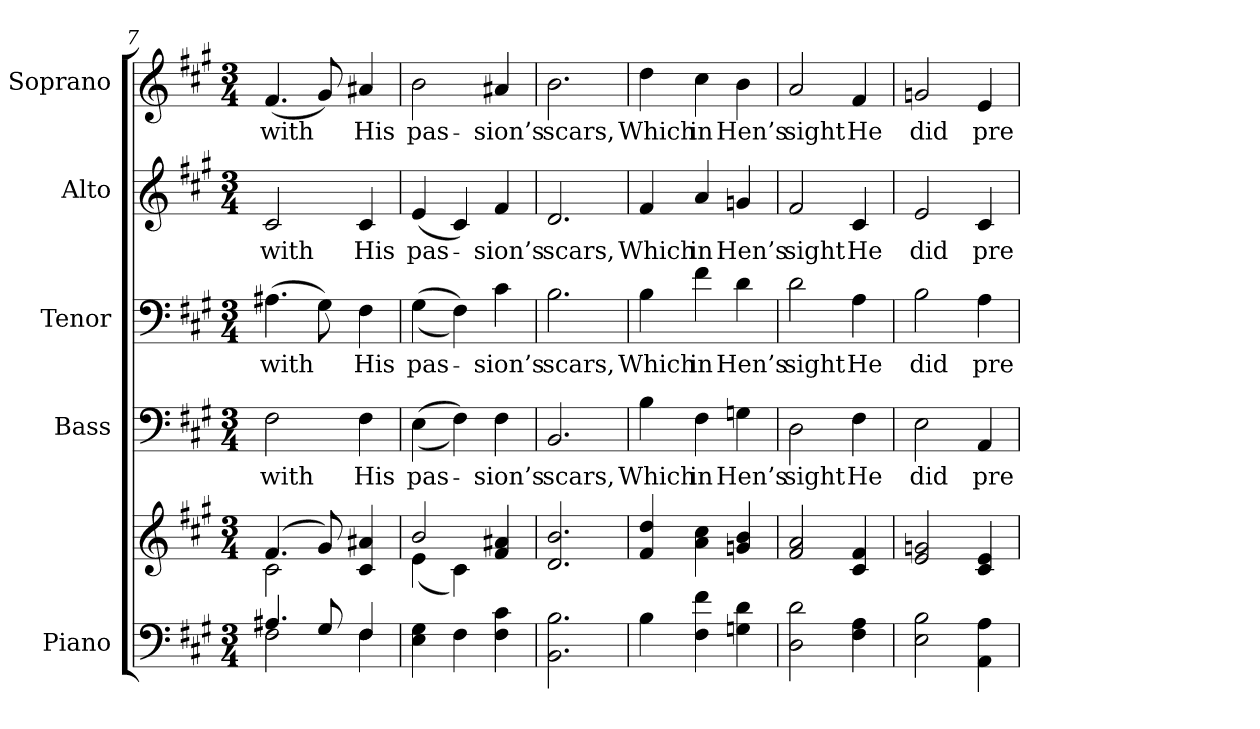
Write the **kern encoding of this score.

**kern	**kern	**kern	**text	**kern	**text	**kern	**text	**kern	**text
*part5	*part5	*part4	*part4	*part3	*part3	*part2	*part2	*part1	*part1
*staff6	*staff5	*staff4	*staff4	*staff3	*staff3	*staff2	*staff2	*staff1	*staff1
*I"Piano	*	*I"Bass	*	*I"Tenor	*	*I"Alto	*	*I"Soprano	*
*I'Pno.	*	*I'B.	*	*I'T.	*	*I'A.	*	*I'S.	*
!!LO:PB:g=z
*clefF4	*clefG2	*clefF4	*	*clefF4	*	*clefG2	*	*clefG2	*
*k[f#c#g#]	*k[f#c#g#]	*k[f#c#g#]	*	*k[f#c#g#]	*	*k[f#c#g#]	*	*k[f#c#g#]	*
*A:	*A:	*A:	*	*A:	*	*A:	*	*A:	*
*M3/4	*M3/4	*M3/4	*	*M3/4	*	*M3/4	*	*M3/4	*
=7	=7	=7	=7	=7	=7	=7	=7	=7	=7
*^	*^	*	*	*	*	*	*	*	*
!	!	!	!	!	!LO:LY:b:color=#000000	!	!	!	!	!	!
!	!	!	!	!	!	!	!LO:LY:b:color=#000000	!	!	!	!
!	!	!	!	!	!	!	!	!	!LO:LY:b:color=#000000	!	!
!	!	!	!	!	!	!	!	!	!	!	!LO:LY:b:color=#000000
4.A#Xi/	2F#i\	(4.f#i/	2c#i\	2F#i\	with	(4.A#Xi\	with	2c#i/	with	(4.f#i/	with
8G#i/	.	8g#i/)	.	.	.	8G#i\)	.	.	.	8g#i/)	.
!	!	!	!	!	!LO:LY:b:color=#000000	!	!	!	!	!	!
!	!	!	!	!	!	!	!LO:LY:b:color=#000000	!	!	!	!
!	!	!	!	!	!	!	!	!	!LO:LY:b:color=#000000	!	!
!	!	!	!	!	!	!	!	!	!	!	!LO:LY:b:color=#000000
4F#i/	4F#i\	4c#i/ 4a#Xi	4ryy	4F#i\	His	4F#i\	His	4c#i/	His	4a#Xi/	His
*v	*v	*	*	*	*	*	*	*	*	*	*
=8	=8	=8	=8	=8	=8	=8	=8	=8	=8	=8
*^	*	*	*	*	*	*	*	*	*	*
!	!	!	!	!	!LO:LY:b:color=#000000	!	!	!	!	!	!
*v	*v	*	*	*	*	*	*	*	*	*	*
*^	*	*	*	*	*	*	*	*	*	*
!	!	!	!	!	!	!	!LO:LY:b:color=#000000	!	!	!	!
*v	*v	*	*	*	*	*	*	*	*	*	*
*^	*	*	*	*	*	*	*	*	*	*
!	!	!	!	!	!	!	!	!	!LO:LY:b:color=#000000	!	!
*v	*v	*	*	*	*	*	*	*	*	*	*
*^	*	*	*	*	*	*	*	*	*	*
!	!	!	!	!	!	!	!	!	!	!	!LO:LY:b:color=#000000
*v	*v	*	*	*	*	*	*	*	*	*	*
4Ei\ 4G#i	2bi/	(4ei\	((4Ei\	pas-	((4G#i\	pas-	(4ei/	pas-	2bi\	pas-
4F#i\	.	4c#i\)	4F#i\))	.	4F#i\))	.	4c#i/)	.	.	.
!	!	!	!	!LO:LY:b:color=#000000	!	!	!	!	!	!
!	!	!	!	!	!	!LO:LY:b:color=#000000	!	!	!	!
!	!	!	!	!	!	!	!	!LO:LY:b:color=#000000	!	!
!	!	!	!	!	!	!	!	!	!	!LO:LY:b:color=#000000
4F#i\ 4c#i	4f#i/ 4a#Xi	4ryy	4F#i\	-sion’s	4c#i\	-sion’s	4f#i/	-sion’s	4a#Xi/	-sion’s
*	*v	*v	*	*	*	*	*	*	*	*
=9	=9	=9	=9	=9	=9	=9	=9	=9	=9
*	*^	*	*	*	*	*	*	*	*
!	!	!	!	!LO:LY:b:color=#000000	!	!	!	!	!	!
*	*v	*v	*	*	*	*	*	*	*	*
*	*^	*	*	*	*	*	*	*	*
!	!	!	!	!	!	!LO:LY:b:color=#000000	!	!	!	!
*	*v	*v	*	*	*	*	*	*	*	*
*	*^	*	*	*	*	*	*	*	*
!	!	!	!	!	!	!	!	!LO:LY:b:color=#000000	!	!
*	*v	*v	*	*	*	*	*	*	*	*
*	*^	*	*	*	*	*	*	*	*
!	!	!	!	!	!	!	!	!	!	!LO:LY:b:color=#000000
*	*v	*v	*	*	*	*	*	*	*	*
2.BBi\ 2.Bi	2.di/ 2.bi	2.BBi/	scars,	2.Bi\	scars,	2.di/	scars,	2.bi\	scars,
!!LO:PB:g=z
=10	=10	=10	=10	=10	=10	=10	=10	=10	=10
!	!	!	!LO:LY:b:color=#000000	!	!	!	!	!	!
!	!	!	!	!	!LO:LY:b:color=#000000	!	!	!	!
!	!	!	!	!	!	!	!LO:LY:b:color=#000000	!	!
!	!	!	!	!	!	!	!	!	!LO:LY:b:color=#000000
4Bi\	4f#i/ 4ddi	4Bi\	Which	4Bi\	Which	4f#i/	Which	4ddi\	Which
!	!	!	!LO:LY:b:color=#000000	!	!	!	!	!	!
!	!	!	!	!	!LO:LY:b:color=#000000	!	!	!	!
!	!	!	!	!	!	!	!LO:LY:b:color=#000000	!	!
!	!	!	!	!	!	!	!	!	!LO:LY:b:color=#000000
4F#i\ 4f#i	4ai\ 4cc#i	4F#i\	in	4f#i\	in	4ai/	in	4cc#i\	in
!	!	!	!LO:LY:b:color=#000000	!	!	!	!	!	!
!	!	!	!	!	!LO:LY:b:color=#000000	!	!	!	!
!	!	!	!	!	!	!	!LO:LY:b:color=#000000	!	!
!	!	!	!	!	!	!	!	!	!LO:LY:b:color=#000000
4Gni\ 4di	4gni/ 4bi	4Gni\	Hen’s	4di\	Hen’s	4gni/	Hen’s	4bi\	Hen’s
=11	=11	=11	=11	=11	=11	=11	=11	=11	=11
!	!	!	!LO:LY:b:color=#000000	!	!	!	!	!	!
!	!	!	!	!	!LO:LY:b:color=#000000	!	!	!	!
!	!	!	!	!	!	!	!LO:LY:b:color=#000000	!	!
!	!	!	!	!	!	!	!	!	!LO:LY:b:color=#000000
2Di\ 2di	2f#i/ 2ai	2Di\	sight	2di\	sight	2f#i/	sight	2ai/	sight
!	!	!	!LO:LY:b:color=#000000	!	!	!	!	!	!
!	!	!	!	!	!LO:LY:b:color=#000000	!	!	!	!
!	!	!	!	!	!	!	!LO:LY:b:color=#000000	!	!
!	!	!	!	!	!	!	!	!	!LO:LY:b:color=#000000
4F#i\ 4Ai	4c#i/ 4f#i	4F#i\	He	4Ai\	He	4c#i/	He	4f#i/	He
=12	=12	=12	=12	=12	=12	=12	=12	=12	=12
!	!	!	!LO:LY:b:color=#000000	!	!	!	!	!	!
!	!	!	!	!	!LO:LY:b:color=#000000	!	!	!	!
!	!	!	!	!	!	!	!LO:LY:b:color=#000000	!	!
!	!	!	!	!	!	!	!	!	!LO:LY:b:color=#000000
2Ei\ 2Bi	2ei/ 2gni	2Ei\	did	2Bi\	did	2ei/	did	2gni/	did
!	!	!	!LO:LY:b:color=#000000	!	!	!	!	!	!
!	!	!	!	!	!LO:LY:b:color=#000000	!	!	!	!
!	!	!	!	!	!	!	!LO:LY:b:color=#000000	!	!
!	!	!	!	!	!	!	!	!	!LO:LY:b:color=#000000
4AAi\ 4Ai	4c#i/ 4ei	4AAi/	pre-	4Ai\	pre-	4c#i/	pre-	4ei/	pre-
=	=	=	=	=	=	=	=	=	=
*-	*-	*-	*-	*-	*-	*-	*-	*-	*-
